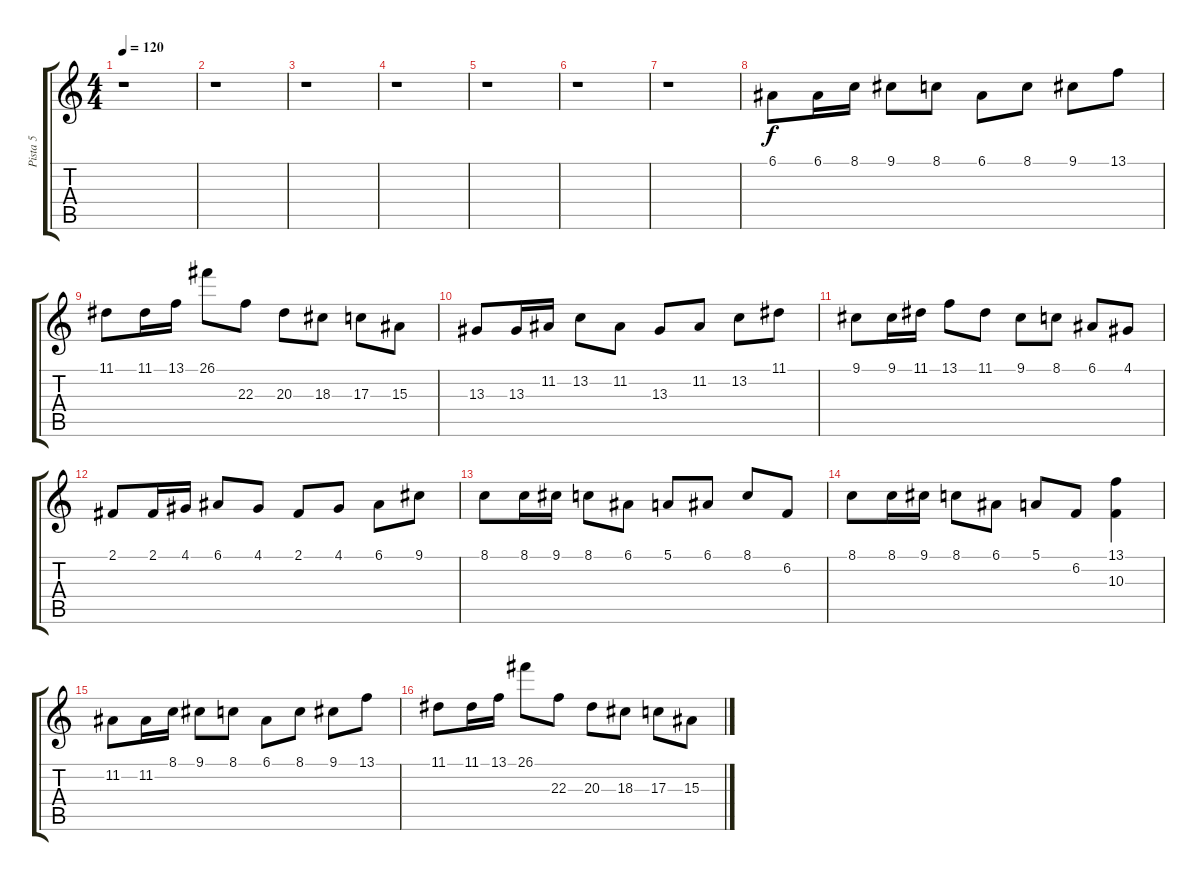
\track ("Pista 5" "Pista 5") {instrument pizzicatostrings}
\staff {score tabs}
\tuning (E4 B3 G3 D3 A2 E2) {hide}
\ts (4 4)
\section ("" "")
\tempo 120
\clef g2
\ks c
r.1{dy f instrument pizzicatostrings} |
r.1 |
r.1 |
r.1 |
r.1 |
r.1 |
r.1 |
6.1.8 6.1.16 8.1.16 9.1.8 8.1.8 6.1.8 8.1.8 9.1.8 13.1.8 |
11.1.8 11.1.16 13.1.16 26.1.8 22.3.8 20.3.8 18.3.8 17.3.8 15.3.8 |
13.3.8 13.3.16 11.2.16 13.2.8 11.2.8 13.3.8 11.2.8 13.2.8 11.1.8 |
9.1.8 9.1.16 11.1.16 13.1.8 11.1.8 9.1.8 8.1.8 6.1.8 4.1.8 |
2.1.8 2.1.16 4.1.16 6.1.8 4.1.8 2.1.8 4.1.8 6.1.8 9.1.8 |
8.1.8 8.1.16 9.1.16 8.1.8 6.1.8 5.1.8 6.1.8 8.1.8 6.2.8 |
8.1.8 8.1.16 9.1.16 8.1.8 6.1.8 5.1.8 6.2.8 (13.1 10.3).4 |
11.2.8 11.2.16 8.1.16 9.1.8 8.1.8 6.1.8 8.1.8 9.1.8 13.1.8 |
11.1.8 11.1.16 13.1.16 26.1.8 22.3.8 20.3.8 18.3.8 17.3.8 15.3.8
